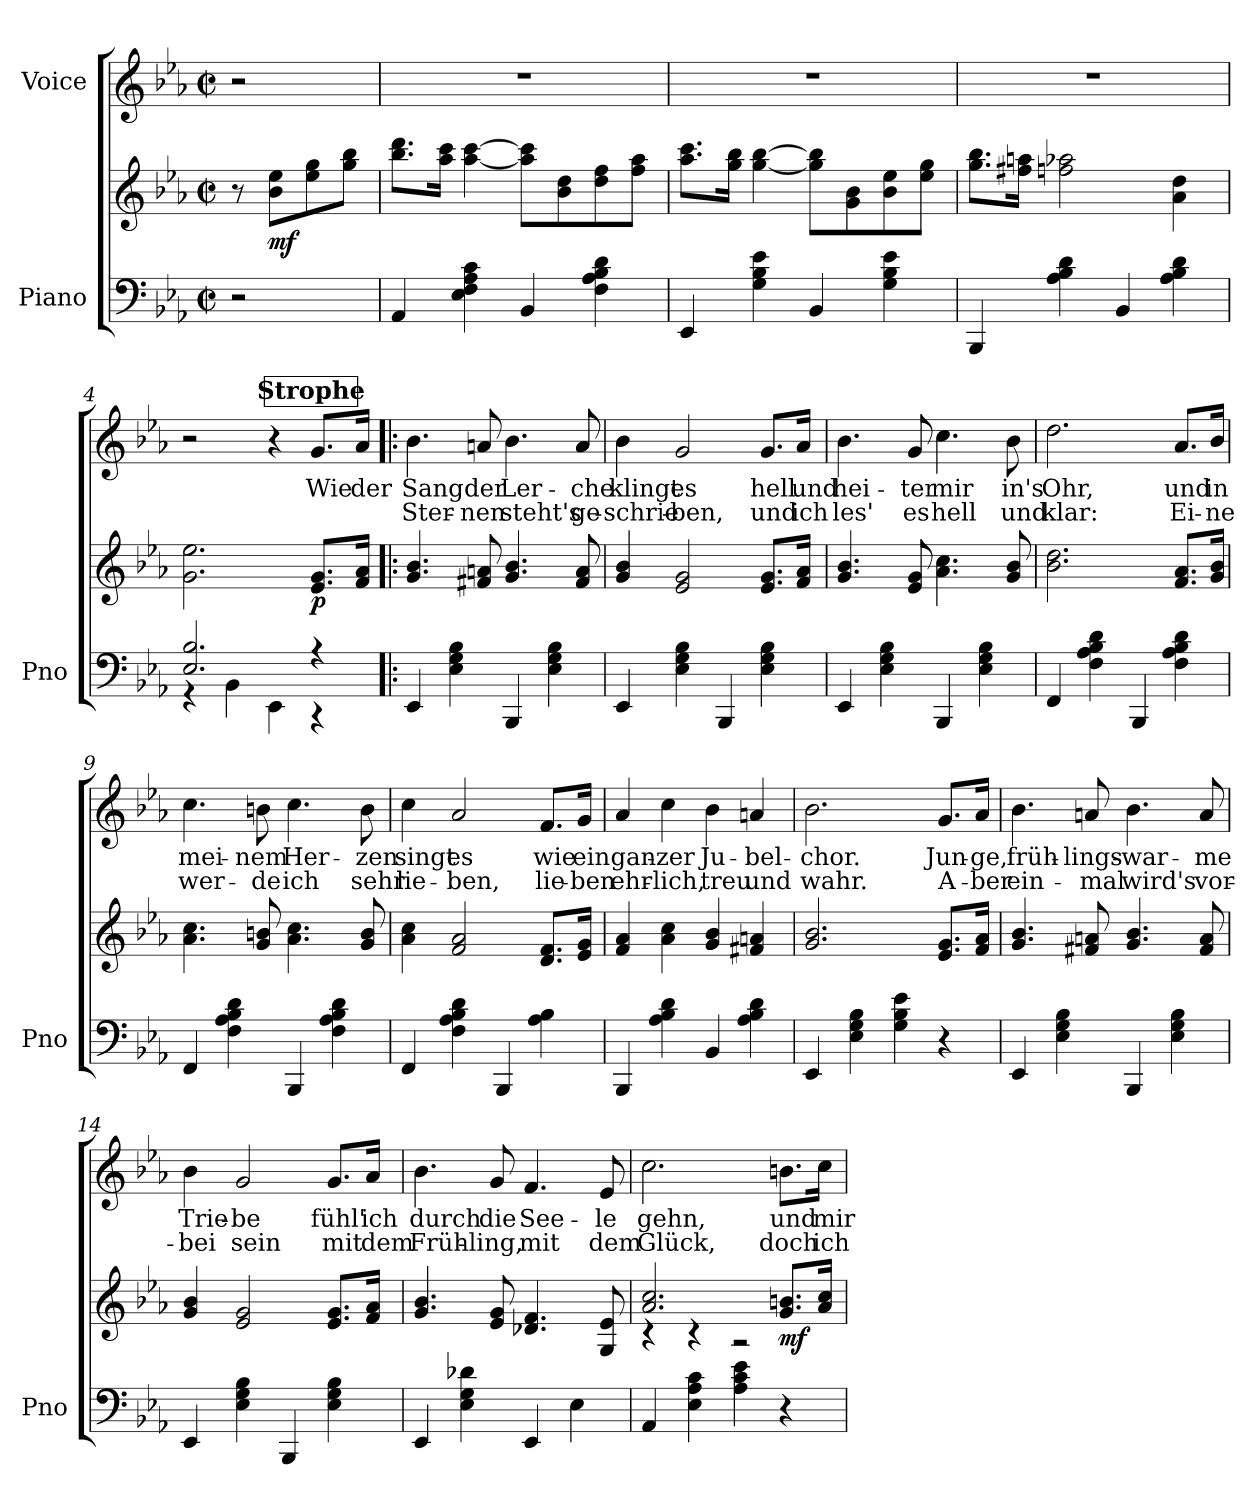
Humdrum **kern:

**kern	**kern	**dynam	**kern	**text	**text
*part2	*part2	*part2	*part1	*part1	*part1
*staff3	*staff2	*staff2/3	*staff1	*staff1	*staff1
*I"Piano	*	*	*I"Voice	*	*
*I'Pno	*	*	*	*	*
*clefF4	*clefG2	*	*clefG2	*	*
*k[b-e-a-]	*k[b-e-a-]	*	*k[b-e-a-]	*	*
*M2/2	*M2/2	*	*M2/2	*	*
*met(c|)	*met(c|)	*	*met(c|)	*	*
=	=	=	=	=	=
2r	8r	.	2r	.	.
!	!	!LO:DY:b	!	!	!
.	8b-\ 8ee-\L	mf	.	.	.
.	8ee-\ 8gg\	.	.	.	.
.	8gg\ 8bb-\J	.	.	.	.
=1	=1	=1	=1	=1	=1
4AA-/	8.bb-\ 8.ddd\L	.	1r	.	.
.	16aa-\ 16ccc\Jk	.	.	.	.
4E-\ 4F\ 4A-\ 4c\	[4aa-\ [4ccc\	.	.	.	.
4BB-/	8aa-\] 8ccc\]L	.	.	.	.
.	8b-\ 8dd\	.	.	.	.
4F\ 4A-\ 4B-\ 4d\	8dd\ 8ff\	.	.	.	.
.	8ff\ 8aa-\J	.	.	.	.
=2	=2	=2	=2	=2	=2
4EE-/	8.aa-\ 8.ccc\L	.	1r	.	.
.	16gg\ 16bb-\Jk	.	.	.	.
4G\ 4B-\ 4e-\	[4gg\ [4bb-\	.	.	.	.
4BB-/	8gg\] 8bb-\]L	.	.	.	.
.	8g\ 8b-\	.	.	.	.
4G\ 4B-\ 4e-\	8b-\ 8ee-\	.	.	.	.
.	8ee-\ 8gg\J	.	.	.	.
=3	=3	=3	=3	=3	=3
4BBB-/	8.gg\ 8.bb-\L	.	1r	.	.
.	16ff#X\ 16aan\Jk	.	.	.	.
4A-\ 4B-\ 4d\	2ffn\ 2aa-X\	.	.	.	.
4BB-/	.	.	.	.	.
4A-\ 4B-\ 4d\	4a-\ 4dd\	.	.	.	.
!!LO:REH:place=s1:a:B:fs=14:t=Strophe:qo=3
=4	=4	=4	=4	=4	=4
*^	*	*	*	*	*
2.E-/ 2.B-/	4r	2.g\ 2.ee-\	.	2r	.	.
.	4BB-\	.	.	.	.	.
.	4EE-\	.	.	4r	.	.
!	!	!	!LO:DY:b	!	!LO:LY:b	!
4r	4r	8.e-/ 8.g/L	p	8.g/L	Wie	.
!	!	!	!	!	!LO:LY:b	!
.	.	16f/ 16a-/Jk	.	16a-/Jk	der	.
*v	*v	*	*	*	*	*
=5!|:	=5!|:	=5!|:	=5!|:	=5!|:	=5!|:
!	!	!	!	!LO:LY:b	!LO:LY:b
4EE-/	4.g/ 4.b-/	.	4.b-\	Sang	Ster-
4E-\ 4G\ 4B-\	.	.	.	.	.
!	!	!	!	!LO:LY:b	!LO:LY:b
.	8f#X/ 8an/	.	8an/	der	-nen
!	!	!	!	!LO:LY:b	!LO:LY:b
4BBB-/	4.g/ 4.b-/	.	4.b-\	Ler-	steht's
4E-\ 4G\ 4B-\	.	.	.	.	.
!	!	!	!	!LO:LY:b	!LO:LY:b
.	8f#/ 8a/	.	8a/	-che	ge-
=6	=6	=6	=6	=6	=6
!	!	!	!	!LO:LY:b	!LO:LY:b
4EE-/	4g/ 4b-/	.	4b-\	klingt	-schrie-
!	!	!	!	!LO:LY:b	!LO:LY:b
4E-\ 4G\ 4B-\	2e-/ 2g/	.	2g/	es	-ben,
4BBB-/	.	.	.	.	.
!	!	!	!	!LO:LY:b	!LO:LY:b
4E-\ 4G\ 4B-\	8.e-/ 8.g/L	.	8.g/L	hell	und
!	!	!	!	!LO:LY:b	!LO:LY:b
.	16f/ 16a-/Jk	.	16a-/Jk	und	ich
=7	=7	=7	=7	=7	=7
!	!	!	!	!LO:LY:b	!LO:LY:b
4EE-/	4.g/ 4.b-/	.	4.b-\	hei-	les'
4E-\ 4G\ 4B-\	.	.	.	.	.
!	!	!	!	!LO:LY:b	!LO:LY:b
.	8e-/ 8g/	.	8g/	-ter	es
!	!	!	!	!LO:LY:b	!LO:LY:b
4BBB-/	4.a-\ 4.cc\	.	4.cc\	mir	hell
4E-\ 4G\ 4B-\	.	.	.	.	.
!	!	!	!	!LO:LY:b	!LO:LY:b
.	8g/ 8b-/	.	8b-\	in's	und
=8	=8	=8	=8	=8	=8
!	!	!	!	!LO:LY:b	!LO:LY:b
4FF/	2.b-\ 2.dd\	.	2.dd\	Ohr,	klar:
4F\ 4A-\ 4B-\ 4d\	.	.	.	.	.
4BBB-/	.	.	.	.	.
!	!	!	!	!LO:LY:b	!LO:LY:b
4F\ 4A-\ 4B-\ 4d\	8.f/ 8.a-/L	.	8.a-/L	und	Ei-
!	!	!	!	!LO:LY:b	!LO:LY:b
.	16g/ 16b-/Jk	.	16b-/Jk	in	-ne
=9	=9	=9	=9	=9	=9
!	!	!	!	!LO:LY:b	!LO:LY:b
4FF/	4.a-\ 4.cc\	.	4.cc\	mei-	wer-
4F\ 4A-\ 4B-\ 4d\	.	.	.	.	.
!	!	!	!	!LO:LY:b	!LO:LY:b
.	8g/ 8bn/	.	8bn\	-nem	-de
!	!	!	!	!LO:LY:b	!LO:LY:b
4BBB-/	4.a-\ 4.cc\	.	4.cc\	Her-	ich
4F\ 4A-\ 4B-\ 4d\	.	.	.	.	.
!	!	!	!	!LO:LY:b	!LO:LY:b
.	8g/ 8b/	.	8b\	-zen	sehr
=10	=10	=10	=10	=10	=10
!	!	!	!	!LO:LY:b	!LO:LY:b
4FF/	4a-\ 4cc\	.	4cc\	singt	lie-
!	!	!	!	!LO:LY:b	!LO:LY:b
4F\ 4A-\ 4B-\ 4d\	2f/ 2a-/	.	2a-/	es	-ben,
4BBB-/	.	.	.	.	.
!	!	!	!	!LO:LY:b	!LO:LY:b
4A-\ 4B-\	8.d/ 8.f/L	.	8.f/L	wie	lie-
!	!	!	!	!LO:LY:b	!LO:LY:b
.	16e-/ 16g/Jk	.	16g/Jk	ein	-ben
=11	=11	=11	=11	=11	=11
!	!	!	!	!LO:LY:b	!LO:LY:b
4BBB-/	4f/ 4a-/	.	4a-/	gan-	ehr-
!	!	!	!	!LO:LY:b	!LO:LY:b
4A-\ 4B-\ 4d\	4a-\ 4cc\	.	4cc\	-zer	-lich,
!	!	!	!	!LO:LY:b	!LO:LY:b
4BB-/	4g/ 4b-/	.	4b-\	Ju-	treu
!	!	!	!	!LO:LY:b	!LO:LY:b
4A-\ 4B-\ 4d\	4f#X/ 4an/	.	4an/	-bel-	und
=12	=12	=12	=12	=12	=12
!	!	!	!	!LO:LY:b	!LO:LY:b
4EE-/	2.g/ 2.b-/	.	2.b-\	-chor.	wahr.
4E-\ 4G\ 4B-\	.	.	.	.	.
4G\ 4B-\ 4e-\	.	.	.	.	.
!	!	!	!	!LO:LY:b	!LO:LY:b
4r	8.e-/ 8.g/L	.	8.g/L	Jun-	A-
!	!	!	!	!LO:LY:b	!LO:LY:b
.	16f/ 16a-/Jk	.	16a-/Jk	-ge,	-ber
=13	=13	=13	=13	=13	=13
!	!	!	!	!LO:LY:b	!LO:LY:b
4EE-/	4.g/ 4.b-/	.	4.b-\	früh-	ein-
4E-\ 4G\ 4B-\	.	.	.	.	.
!	!	!	!	!LO:LY:b	!LO:LY:b
.	8f#X/ 8an/	.	8an/	-lings-	-mal
!	!	!	!	!LO:LY:b	!LO:LY:b
4BBB-/	4.g/ 4.b-/	.	4.b-\	-war-	wird's
4E-\ 4G\ 4B-\	.	.	.	.	.
!	!	!	!	!LO:LY:b	!LO:LY:b
.	8f#/ 8a/	.	8a/	-me	vor-
=14	=14	=14	=14	=14	=14
!	!	!	!	!LO:LY:b	!LO:LY:b
4EE-/	4g/ 4b-/	.	4b-\	Trie-	-bei
!	!	!	!	!LO:LY:b	!LO:LY:b
4E-\ 4G\ 4B-\	2e-/ 2g/	.	2g/	-be	sein
4BBB-/	.	.	.	.	.
!	!	!	!	!LO:LY:b	!LO:LY:b
4E-\ 4G\ 4B-\	8.e-/ 8.g/L	.	8.g/L	fühl'	mit
!	!	!	!	!LO:LY:b	!LO:LY:b
.	16f/ 16a-/Jk	.	16a-/Jk	ich	dem
=15	=15	=15	=15	=15	=15
!	!	!	!	!LO:LY:b	!LO:LY:b
4EE-/	4.g/ 4.b-/	.	4.b-\	durch	Früh-
4E-\ 4G\ 4d-X\	.	.	.	.	.
!	!	!	!	!LO:LY:b	!LO:LY:b
.	8e-/ 8g/	.	8g/	die	-ling,
!	!	!	!	!LO:LY:b	!LO:LY:b
4EE-/	4.d-X/ 4.f/	.	4.f/	See-	mit
4E-\	.	.	.	.	.
!	!	!	!	!LO:LY:b	!LO:LY:b
.	8G/ 8e-/	.	8e-/	-le	dem
=16	=16	=16	=16	=16	=16
*	*^	*	*	*	*
!	!	!	!	!	!LO:LY:b	!LO:LY:b
4AA-/	2.a-/ 2.cc/	4r	.	2.cc\	gehn,	Glück,
4E-\ 4A-\ 4c\	.	4r	.	.	.	.
4A-\ 4c\ 4e-\	.	2r	.	.	.	.
!	!	!	!LO:DY:b	!	!LO:LY:b	!LO:LY:b
4r	8.g/ 8.bn/L	.	mf	8.bn\L	und	doch
!	!	!	!	!	!LO:LY:b	!LO:LY:b
.	16a-/ 16cc/Jk	.	.	16cc\Jk	mir	ich
*	*v	*v	*	*	*	*
=	=	=	=	=	=
*-	*-	*-	*-	*-	*-
